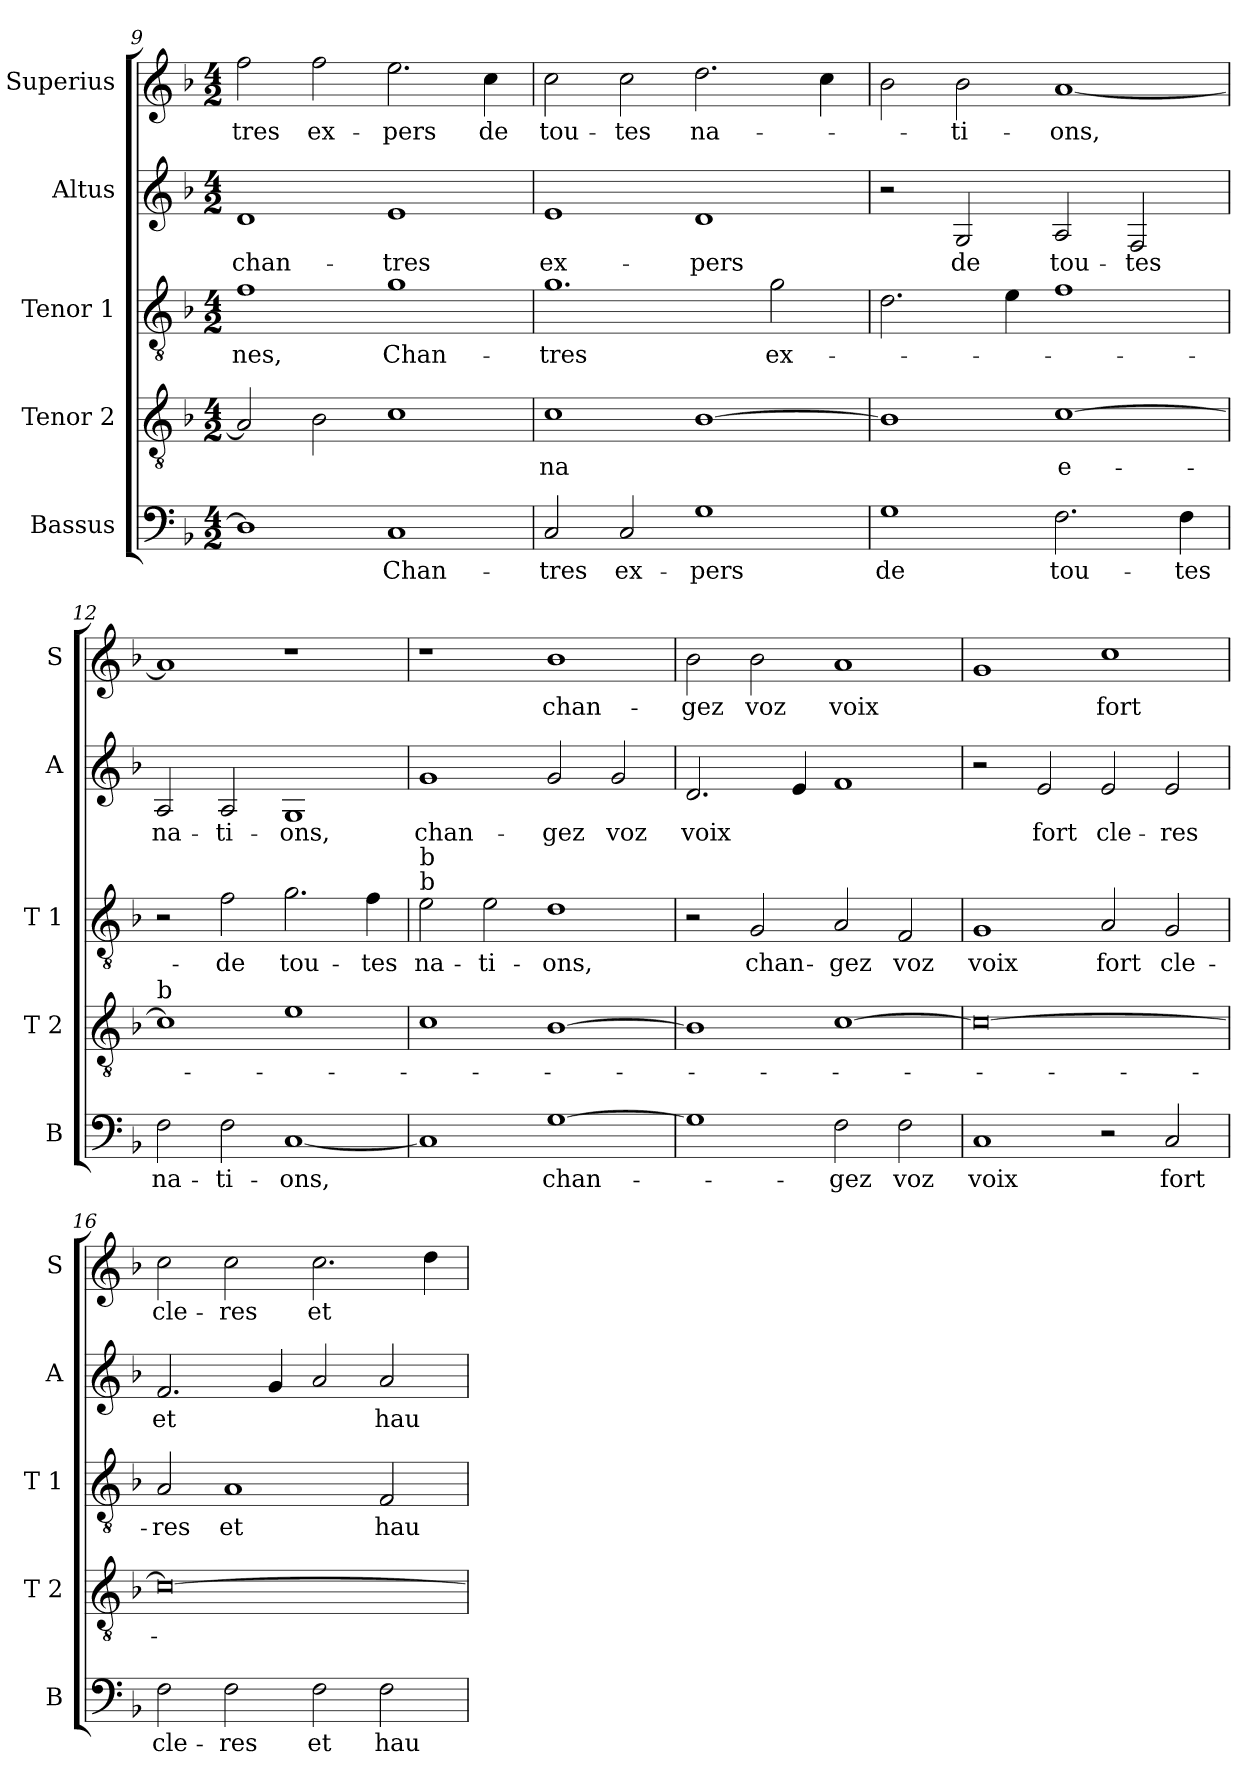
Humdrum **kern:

**kern	**text	**kern	**text	**kern	**text	**kern	**text	**kern	**text
*part5	*part5	*part4	*part4	*part3	*part3	*part2	*part2	*part1	*part1
*staff5	*staff5	*staff4	*staff4	*staff3	*staff3	*staff2	*staff2	*staff1	*staff1
*I"Bassus	*	*I"Tenor 2	*	*I"Tenor 1	*	*I"Altus	*	*I"Superius	*
*I'B	*	*I'T 2	*	*I'T 1	*	*I'A	*	*I'S	*
*clefF4	*	*clefGv2	*	*clefGv2	*	*clefG2	*	*clefG2	*
*k[b-]	*	*k[b-]	*	*k[b-]	*	*k[b-]	*	*k[b-]	*
*F:	*	*F:	*	*F:	*	*F:	*	*F:	*
*M4/2	*	*M4/2	*	*M4/2	*	*M4/2	*	*M4/2	*
=9	=9	=9	=9	=9	=9	=9	=9	=9	=9
!	!	!	!	!	!LO:LY:b	!	!LO:LY:b	!	!LO:LY:b
1D]	.	2A/]	.	1f	-nes,	1d	chan-	2ff\	-tres
!	!	!	!	!	!	!	!	!	!LO:LY:b
.	.	2B-\	.	.	.	.	.	2ff\	ex-
!	!LO:LY:b	!	!	!	!LO:LY:b	!	!LO:LY:b	!	!LO:LY:b
1C	Chan-	1c	.	1g	Chan-	1e	-tres	2.ee\	-pers
!	!	!	!	!	!	!	!	!	!LO:LY:b
.	.	.	.	.	.	.	.	4cc\	de
=10	=10	=10	=10	=10	=10	=10	=10	=10	=10
!	!LO:LY:b	!	!LO:LY:b	!	!LO:LY:b	!	!LO:LY:b	!	!LO:LY:b
2C/	-tres	1c	-na	1.g	-tres	1e	ex-	2cc\	tou-
!	!LO:LY:b	!	!	!	!	!	!	!	!LO:LY:b
2C/	ex-	.	.	.	.	.	.	2cc\	-tes
!	!LO:LY:b	!	!	!	!	!	!LO:LY:b	!	!LO:LY:b
1G	-pers	[1B-	.	.	.	1d	-pers	2.dd\	na-
!	!	!	!	!	!LO:LY:b	!	!	!	!
.	.	.	.	2g\	ex-	.	.	.	.
.	.	.	.	.	.	.	.	4cc\	.
!!LO:PB:g=z
=11	=11	=11	=11	=11	=11	=11	=11	=11	=11
!	!LO:LY:b	!	!	!	!	!	!	!	!
1G	de	1B-]	.	2.d\	.	2r	.	2b-\	.
!	!	!	!	!	!	!	!LO:LY:b	!	!LO:LY:b
.	.	.	.	.	.	2G/	de	2b-\	-ti-
.	.	.	.	4e\	.	.	.	.	.
!	!LO:LY:b	!	!LO:LY:b	!	!	!	!LO:LY:b	!	!LO:LY:b
2.F\	tou-	[1c	e-	1f	.	2A/	tou-	[1a	-ons,
!	!	!	!	!	!	!	!LO:LY:b	!	!
.	.	.	.	.	.	2F/	-tes	.	.
!	!LO:LY:b	!	!	!	!	!	!	!	!
4F\	-tes	.	.	.	.	.	.	.	.
=12	=12	=12	=12	=12	=12	=12	=12	=12	=12
!	!	!LO:TX:a:t=b	!	!	!	!	!	!	!
!	!LO:LY:b	!	!	!	!	!	!LO:LY:b	!	!
2F\	na-	1c]	.	2r	.	2A/	na-	1a]	.
!	!LO:LY:b	!	!	!	!LO:LY:b	!	!LO:LY:b	!	!
2F\	-ti-	.	.	2f\	-de	2A/	-ti-	.	.
!	!LO:LY:b	!	!	!	!LO:LY:b	!	!LO:LY:b	!	!
[1C	-ons,	1e	.	2.g\	tou-	1G	-ons,	1r	.
!	!	!	!	!	!LO:LY:b	!	!	!	!
.	.	.	.	4f\	-tes	.	.	.	.
=13	=13	=13	=13	=13	=13	=13	=13	=13	=13
!	!	!	!	!LO:TX:a:t=b	!	!	!	!	!
!	!	!	!	!LO:TX:a:t=b	!	!	!	!	!
!	!	!	!	!	!LO:LY:b	!	!LO:LY:b	!	!
1C]	.	1c	.	2e\	na-	1g	chan-	1r	.
!	!	!	!	!	!LO:LY:b	!	!	!	!
.	.	.	.	2e\	-ti-	.	.	.	.
!	!LO:LY:b	!	!	!	!LO:LY:b	!	!LO:LY:b	!	!LO:LY:b
[1G	chan-	[1B-	.	1d	-ons,	2g/	-gez	1b-	chan-
!	!	!	!	!	!	!	!LO:LY:b	!	!
.	.	.	.	.	.	2g/	voz	.	.
=14	=14	=14	=14	=14	=14	=14	=14	=14	=14
!	!	!	!	!	!	!	!LO:LY:b	!	!LO:LY:b
1G]	.	1B-]	.	2r	.	2.d/	voix	2b-\	-gez
!	!	!	!	!	!LO:LY:b	!	!	!	!LO:LY:b
.	.	.	.	2G/	chan-	.	.	2b-\	voz
.	.	.	.	.	.	4e/	.	.	.
!	!LO:LY:b	!	!	!	!LO:LY:b	!	!	!	!LO:LY:b
2F\	-gez	[1c	.	2A/	-gez	1f	.	1a	voix
!	!LO:LY:b	!	!	!	!LO:LY:b	!	!	!	!
2F\	voz	.	.	2F/	voz	.	.	.	.
=15	=15	=15	=15	=15	=15	=15	=15	=15	=15
!	!LO:LY:b	!	!	!	!LO:LY:b	!	!	!	!
1C	voix	0c_	.	1G	voix	2r	.	1g	.
!	!	!	!	!	!	!	!LO:LY:b	!	!
.	.	.	.	.	.	2e/	fort	.	.
!	!	!	!	!	!LO:LY:b	!	!LO:LY:b	!	!LO:LY:b
2r	.	.	.	2A/	fort	2e/	cle-	1cc	fort
!	!LO:LY:b	!	!	!	!LO:LY:b	!	!LO:LY:b	!	!
2C/	fort	.	.	2G/	cle-	2e/	-res	.	.
!!LO:LB:g=z
=16	=16	=16	=16	=16	=16	=16	=16	=16	=16
!	!LO:LY:b	!	!	!	!LO:LY:b	!	!LO:LY:b	!	!LO:LY:b
2F\	cle-	0c_	.	2A/	-res	2.f/	et	2cc\	cle-
!	!LO:LY:b	!	!	!	!LO:LY:b	!	!	!	!LO:LY:b
2F\	-res	.	.	1A	et	.	.	2cc\	-res
.	.	.	.	.	.	4g/	.	.	.
!	!LO:LY:b	!	!	!	!	!	!	!	!LO:LY:b
2F\	et	.	.	.	.	2a/	.	2.cc\	et
!	!LO:LY:b	!	!	!	!LO:LY:b	!	!LO:LY:b	!	!
2F\	hau-	.	.	2F/	hau-	2a/	hau-	.	.
.	.	.	.	.	.	.	.	4dd\	.
=	=	=	=	=	=	=	=	=	=
*-	*-	*-	*-	*-	*-	*-	*-	*-	*-
